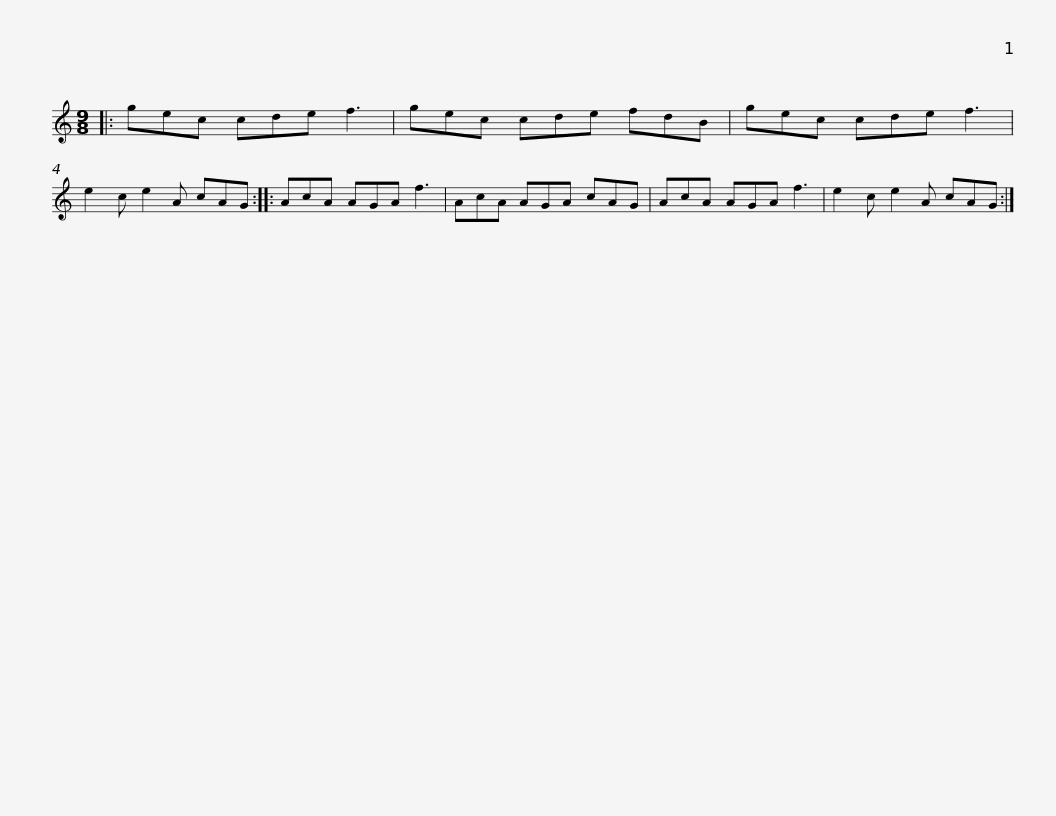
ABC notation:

X:1
L:1/8
M:9/8
I:linebreak $
K:C
V:1 treble
V:1
|: gec cde f3 | gec cde fdB | gec cde f3 | e2 c e2 A cAG :: AcA AGA f3 |$ %5
 AcA AGA cAG | AcA AGA f3 | e2 c e2 A cAG :| %8
